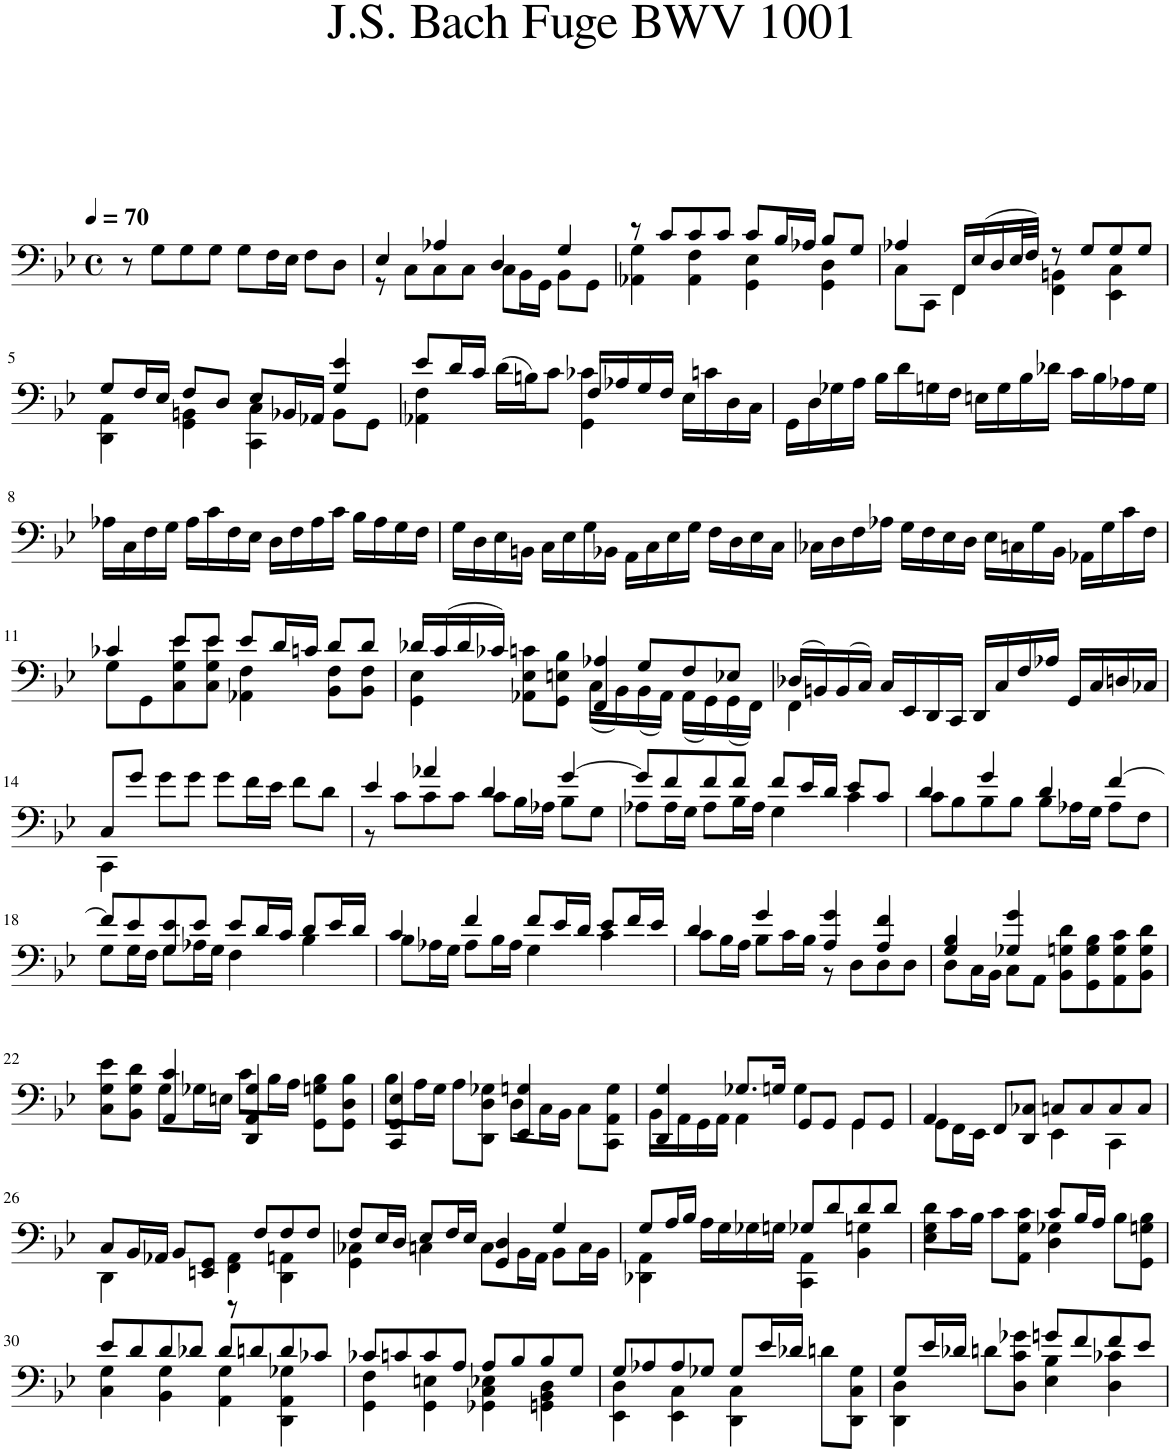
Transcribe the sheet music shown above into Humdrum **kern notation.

**kern
*part1
*staff1
*I"Violoncello
*I'Vc.
*clefF4
*k[b-e-]
*M4/4
*met(c)
*MM70
=1
8r
8G\L
8G\
8G\J
8G\L
16F\L
16E-\JJ
8F\L
8D\J
=2
*^
4E-/	8r
.	8C\L
4A-X/	8C\
.	8C\J
4D/	8C\L
.	16BB-\L
.	16GG\JJ
4G/	8BB-\L
.	8GG\J
=3	=3
8r	4AA-X\ 4G\
8c/L	.
8c/	4AA-\ 4F\
8c/J	.
8c/L	4GG\ 4E-\
16B-/L	.
16A-X/JJ	.
8B-/L	4GG\ 4D\
8G/J	.
=4	=4
4A-X/	8C\L
.	8CC\J
16FF/LL	4FF\
(16E-/	.
16D/	.
32E-/L	.
32F/JJJ)	.
8r	4FF\ 4BBn\
8G/L	.
8G/	4EE-\ 4C\
8G/J	.
!!LO:LB:g=z	!!
=5	=5
8G/L	4DD\ 4AA\
16F/L	.
16E-/JJ	.
8F/L	4GG\ 4BBn\
8D/J	.
8E-/L	4CC\ 4C\
16BB-X/L	.
16AA-X/JJ	.
4G/ 4e-/	8BB-\L
.	8GG\J
=6	=6
8e-/L	4AA-X\ 4F\
16d/L	.
16c/JJ	.
(16d\LL	4ryy
16Bn\J)	.
8c\J	.
16F/LL	4GG\ 4c-X\
16A-X/	.
16G/	.
16F/JJ	.
16E-\LL	4ryy
16cn\	.
16D\	.
16C\JJ	.
*v	*v
=7
16GG\LL
16D\
16G-X\
16A\JJ
16B-\LL
16d\
16Gn\
16F\JJ
16En\LL
16G\
16B-\
16d-X\JJ
16c\LL
16B-\
16A-X\
16G\JJ
!!LO:LB:g=z
=8
16A-X\LL
16C\
16F\
16G\JJ
16A-\LL
16c\
16F\
16E-\JJ
16D\LL
16F\
16A-\
16c\JJ
16B-\LL
16A-\
16G\
16F\JJ
=9
16G\LL
16D\
16E-\
16BBn\JJ
16C\LL
16E-\
16G\
16BB-X\JJ
16AA\LL
16C\
16E-\
16G\JJ
16F\LL
16D\
16E-\
16C\JJ
=10
16C-X\LL
16D\
16F\
16A-X\JJ
16G\LL
16F\
16E-\
16D\JJ
16E-\LL
16Cn\
16G\
16BB-\JJ
16AA-X\LL
16G\
16c\
16F\JJ
!!LO:LB:g=z
=11
*^
4c-X/	8G\L
.	8GG\
8e-/L	8C\ 8G\ 8e-\
8e-/J	8C\ 8G\ 8e-\J
8e-/L	4AA-X\ 4F\
16d/L	.
16cn/JJ	.
8d/L	8BB-\ 8F\L
8d/J	8BB-\ 8F\J
=12	=12
*	*^
16d-X/LL	4GG\ 4E-\	2ryy
(16c/	.	.
16d-/	.	.
16c-X/JJ)	.	.
8AA-X\ 8E-\ 8cn\L	4ryy	.
8GG\ 8En\ 8B-\J	.	.
8ryy	(16C\LL	4FF/ 4A-X/
.	16BB-\)	.
8G/L	(16BB-\	.
.	16AA-\JJ)	.
8F/	(16AA-\LL	4ryy
.	16GG\)	.
8E-X/J	(16GG\	.
.	16FF\JJ)	.
*	*v	*v
=13	=13
(16D-X/LL	4FF\
16BBn/)	.
(16BB/	.
16C/JJ)	.
16C/LL	2.ryy
16EE-/	.
16DD/	.
16CC/JJ	.
16DD/LL	.
16C/	.
16F/	.
16A-X/JJ	.
16GG/LL	.
16C/	.
16Dn/	.
16C-X/JJ	.
!!LO:LB:g=z	!!
=14	=14
8C/L	4CC\
8g/J	.
4ryy	8g\L
.	8g\J
2ryy	8g\L
.	16f\L
.	16e-\JJ
.	8f\L
.	8d\J
=15	=15
4e-/	8r
.	8c\L
4a-X/	8c\
.	8c\J
4d/	8c\L
.	16B-\L
.	16A-X\JJ
[4g/	8B-\L
.	8G\J
=16	=16
8g/L]	8A-X\L
8f/	16A-\L
.	16G\JJ
8f/	8A-\L
8f/J	16B-\L
.	16A-\JJ
8f/L	4G\
16e-/L	.
16d/JJ	.
8e-/L	4c\
8c/J	.
=17	=17
4d/	8c\L
.	8B-\
4g/	8B-\
.	8B-\J
4d/	8B-\L
.	16A-X\L
.	16G\JJ
[4f/	8A-\L
.	8F\J
!!LO:LB:g=z	!!
=18	=18
8f/L]	8G\L
8e-/	16G\L
.	16F\JJ
8G/ 8e-/	8G\L
8e-/J	16A-X\L
.	16G\JJ
8e-/L	4F\
16d/L	.
16c/JJ	.
8d/L	4B-\
16e-/L	.
16d/JJ	.
=19	=19
4c/	8B-\L
.	16A-X\L
.	16G\JJ
4f/	8A-\L
.	16B-\L
.	16A-\JJ
8f/L	4G\
16e-/L	.
16d/JJ	.
8e-/L	4c\
16f/L	.
16e-/JJ	.
=20	=20
4d/	8c\L
.	16B-\L
.	16A\JJ
4g/	8B-\L
.	16c\L
.	16B-\JJ
4A/ 4g/	8r
.	8D\L
4A/ 4f/	8D\
.	8D\J
=21	=21
4G/ 4B-/	8D\L
.	16C\L
.	16BB-\JJ
4G-X/ 4g/	8C\L
.	8AA\J
2ryy	8BB-\ 8Gn\ 8d\L
.	8GG\ 8G\ 8B-\
.	8AA\ 8G\ 8c\
.	8BB-\ 8G\ 8d\J
!!LO:LB:g=z	!!
=22	=22
8C\ 8G\ 8e-\L	4ryy
8BB-\ 8G\ 8d\J	.
4AA/ 4c/	8G\L
.	16G-X\L
.	16En\JJ
4DD/ 4AA/ 4G-/	8c\L
.	16B-\L
.	16A\JJ
8GG\ 8Gn\ 8B-\L	4ryy
8GG\ 8D\ 8B-\J	.
=23	=23
4CC/ 4GG/ 4E-/	8B-\L
.	16A\L
.	16G\JJ
4ryy	8A\L
.	8DD\ 8D\ 8G-X\J
4EE-/ 4Gn/	8D\L
.	16C\L
.	16BB-\JJ
4ryy	8C\L
.	8CC\ 8AA\ 8G\J
=24	=24
4DD/ 4G/	16BB-\LL
.	16AA\
.	16GG\
.	16AA\JJ
4AA\	8.G-X/L
.	16Gn/Jk
8GG/L	4G\
8GG/J	.
4GG\	8GG/L
.	8GG/J
=25	=25
4AA/	8GG\L
.	16FF\L
.	16EE-\JJ
8FF/L	4ryy
8DD/ 8C-X/J	.
8Cn/L	4EE-\
8C/	.
8C/	4CC\
8C/J	.
!!LO:LB:g=z	!!
=26	=26
4DD\	8C/L
.	16BB-/L
.	16AA-X/JJ
4ryy	8BB-/L
.	8EEn/ 8GG/J
4FF\ 4AA-\	8r
.	8F/L
4DD\ 4AAn\	8F/
.	8F/J
=27	=27
8F/L	4GG\ 4C-X\
16E-/L	.
16D/JJ	.
8E-/L	4Cn\
16F/L	.
16E-/JJ	.
4GG/ 4D/	8C\L
.	16BB-\L
.	16AA\JJ
4G/	8BB-\L
.	16C\L
.	16BB-\JJ
=28	=28
4DD-X\ 4AA\	8G/L
.	16A/L
.	16B-/JJ
16A\LL	4ryy
16G\	.
16G-X\	.
16Gn\JJ	.
4CC\ 4AA\	8G-X/L
.	8d/
4BB-\ 4Gn\	8d/
.	8d/J
=29	=29
4E-\ 4G\	8d\L
.	16c\L
.	16B-\JJ
8c\L	4ryy
8AA\ 8G\ 8c\J	.
4D\ 4G-X\	8c/L
.	16B-/L
.	16A/JJ
8B-\L	4ryy
8GG\ 8Gn\ 8B-\J	.
!!LO:LB:g=z	!!
=30	=30
4C\ 4G\	8e-/L
.	8d/
4BB-\ 4G\	8d/
.	8d-X/J
4AA\ 4G\	8d-/L
.	8dn/
4DD\ 4AA\ 4G-X\	8d/
.	8c-X/J
=31	=31
8c-X/L	4GG\ 4F\
8cn/	.
8c/	4GG\ 4En\
8A/J	.
8A/L	4GG-X\ 4C\ 4E-X\
8B-/	.
8B-/	4GGn\ 4BB-\ 4D\
8G/J	.
=32	=32
8G/L	4EE-\ 4D\
8A-X/	.
8A-/	4EE-\ 4C\
8G-X/J	.
8G-/L	4DD\ 4C\
16e-/L	.
16d-X/JJ	.
4ryy	8dn\L
.	8DD\ 8C\ 8G-\J
=33	=33
8G/L	4DD\ 4D\
16e-/L	.
16d-X/JJ	.
4ryy	8dn\L
.	8D\ 8c\ 8g-X\J
8gn/L	4E-\ 4B-\
8f/	.
8f/	4D\ 4c-X\
8e-/J	.
*v	*v
=
*-
